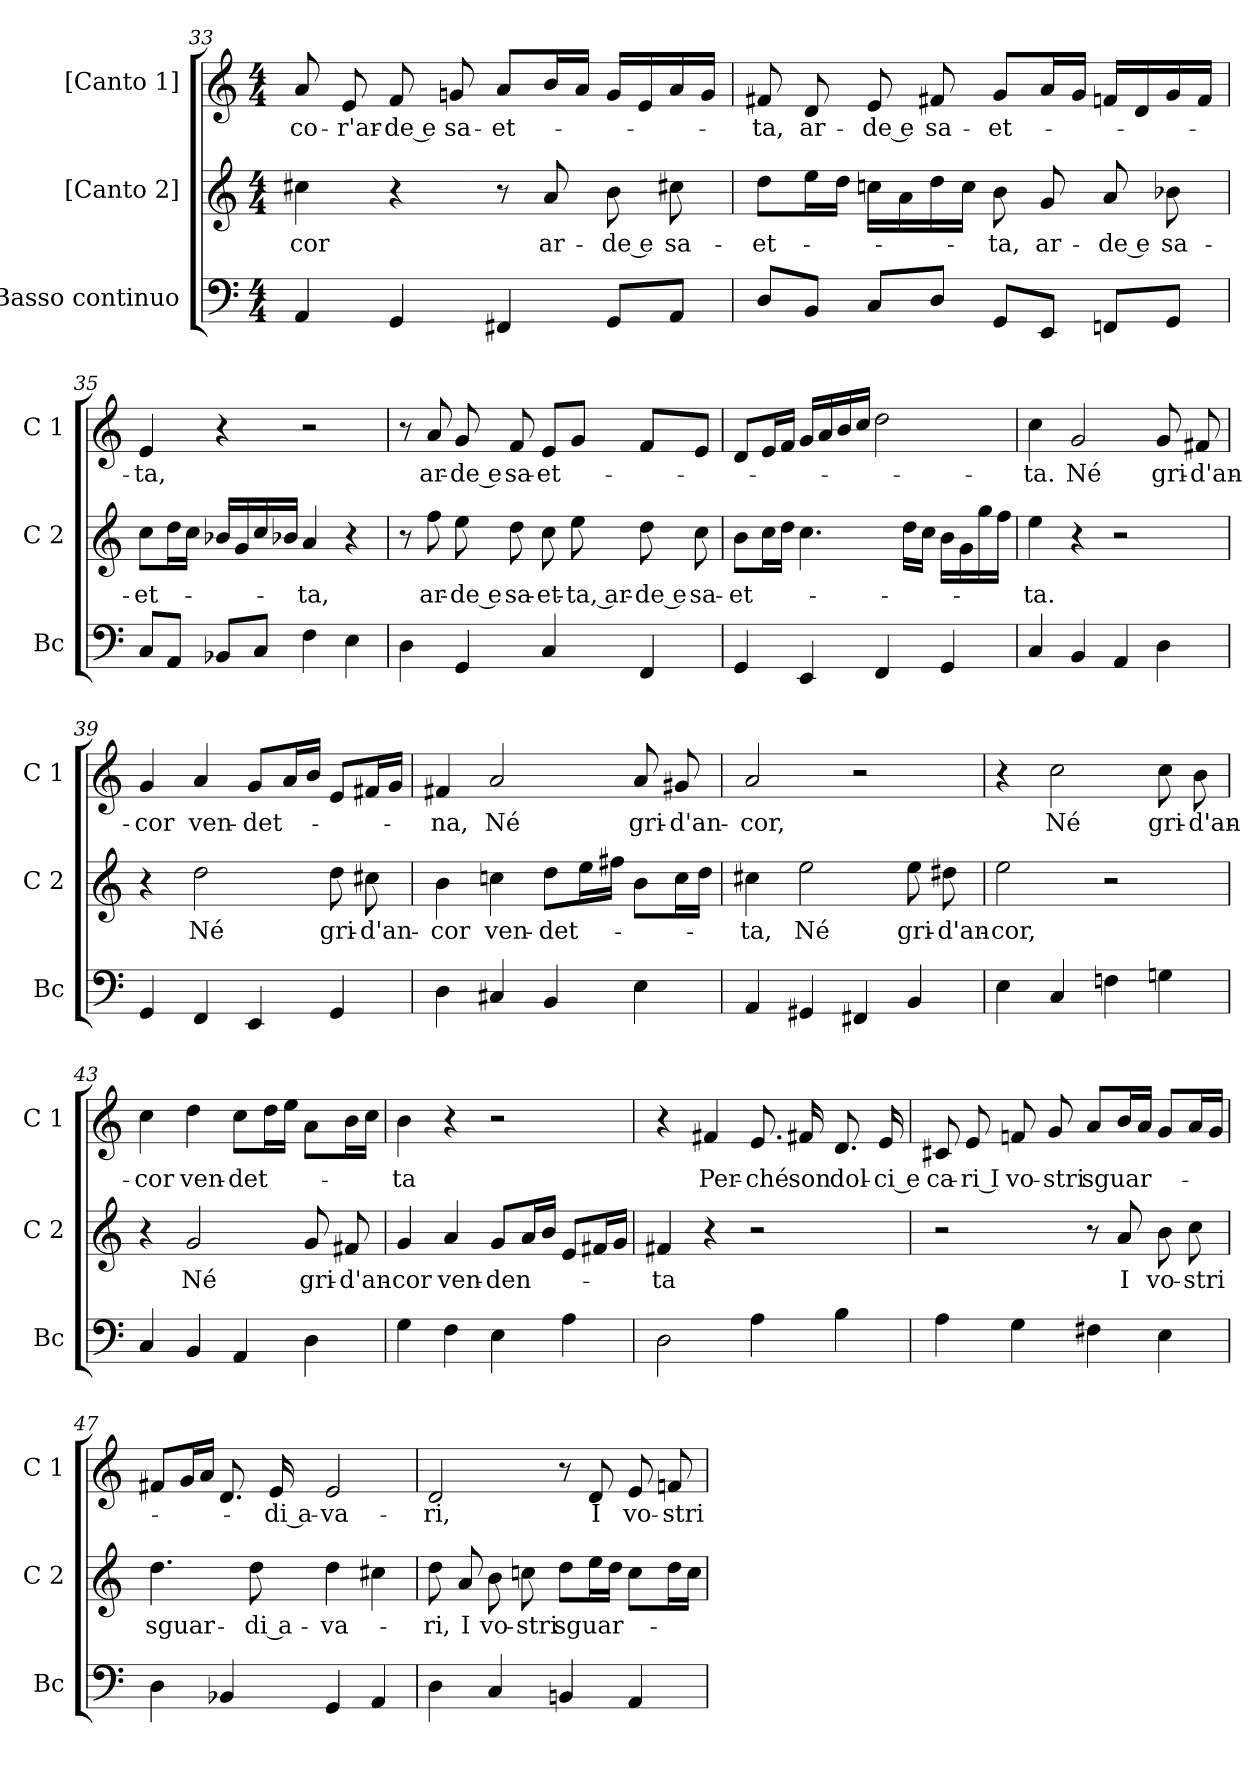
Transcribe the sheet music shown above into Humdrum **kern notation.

**kern	**kern	**text	**kern	**text
*part3	*part2	*part2	*part1	*part1
*staff3	*staff2	*staff2	*staff1	*staff1
*I"Basso continuo	*I"[Canto 2]	*	*I"[Canto 1]	*
*I'Bc	*I'C 2	*	*I'C 1	*
*clefF4	*clefG2	*	*clefG2	*
*k[]	*k[]	*	*k[]	*
*C:	*C:	*	*C:	*
*M4/4	*M4/4	*	*M4/4	*
=33	=33	=33	=33	=33
4AA	4cc#X	cor	8a	co-
.	.	.	8e	-r'ar-
4GG	4r	.	8f	-de e
.	.	.	8gn	sa-
4FF#X	8r	.	8aL	-et-
.	8a	ar-	16bL	.
.	.	.	16aJJ	.
8GGL	8b	-de e	16gLL	.
.	.	.	16e	.
8AAJ	8cc#X	sa-	16a	.
.	.	.	16gJJ	.
=34	=34	=34	=34	=34
8DL	8ddL	-et-	8f#X	-ta,
8BBJ	16eeL	.	8d	ar-
.	16ddJJ	.	.	.
8CL	16ccnLL	.	8e	-de e
.	16a	.	.	.
8DJ	16dd	.	8f#X	sa-
.	16ccJJ	.	.	.
8GGL	8b	-ta,	8gL	-et-
8EEJ	8g	ar-	16aL	.
.	.	.	16gJJ	.
8FFnL	8a	-de e	16fnLL	.
.	.	.	16d	.
8GGJ	8b-X	sa-	16g	.
.	.	.	16fJJ	.
=35	=35	=35	=35	=35
8CL	8ccL	-et-	4e	-ta,
8AAJ	16ddL	.	.	.
.	16ccJJ	.	.	.
8BB-XL	16b-XLL	.	4r	.
.	16g	.	.	.
8CJ	16cc	.	.	.
.	16b-XJJ	.	.	.
4F	4a	-ta,	2r	.
4E	4r	.	.	.
=36	=36	=36	=36	=36
4D	8r	.	8r	.
.	8ff	ar-	8a	ar-
4GG	8ee	-de e	8g	-de e
.	8dd	sa-	8f	sa-
4C	8cc	-et-	8eL	-et-
.	8ee	-ta, ar-	8gJ	.
4FF	8dd	-de e	8fL	.
.	8cc	sa-	8eJ	.
=37	=37	=37	=37	=37
4GG	8bL	-et-	8dL	.
.	16ccL	.	16eL	.
.	16ddJJ	.	16fJJ	.
4EE	4.cc	.	16gLL	.
.	.	.	16a	.
.	.	.	16b	.
.	.	.	16ccJJ	.
4FF	.	.	2dd	.
.	16ddLL	.	.	.
.	16ccJJ	.	.	.
4GG	16bLL	.	.	.
.	16g	.	.	.
.	16gg	.	.	.
.	16ffJJ	.	.	.
=38	=38	=38	=38	=38
4C	4ee	-ta.	4cc	-ta.
4BB	4r	.	2g	Né
4AA	2r	.	.	.
4D	.	.	8g	gri-
.	.	.	8f#X	-d'an-
=39	=39	=39	=39	=39
4GG	4r	.	4g	-cor
4FF	2dd	Né	4a	ven-
4EE	.	.	8gL	-det-
.	.	.	16aL	.
.	.	.	16bJJ	.
4GG	8dd	gri-	8eL	.
.	8cc#X	-d'an-	16f#XL	.
.	.	.	16gJJ	.
=40	=40	=40	=40	=40
4D	4b	-cor	4f#X	-na,
4C#X	4ccn	ven-	2a	Né
4BB	8ddL	-det-	.	.
.	16eeL	.	.	.
.	16ff#XJJ	.	.	.
4E	8bL	.	8a	gri-
.	16ccL	.	8g#X	-d'an-
.	16ddJJ	.	.	.
=41	=41	=41	=41	=41
4AA	4cc#X	-ta,	2a	-cor,
4GG#X	2ee	Né	.	.
4FF#X	.	.	2r	.
4BB	8ee	gri-	.	.
.	8dd#X	-d'an-	.	.
=42	=42	=42	=42	=42
4E	2ee	-cor,	4r	.
4C	.	.	2cc	Né
4Fn	2r	.	.	.
4Gn	.	.	8cc	gri-
.	.	.	8b	-d'an-
=43	=43	=43	=43	=43
4C	4r	.	4cc	-cor
4BB	2g	Né	4dd	ven-
4AA	.	.	8ccL	-det-
.	.	.	16ddL	.
.	.	.	16eeJJ	.
4D	8g	gri-	8aL	.
.	8f#X	-d'an-	16bL	.
.	.	.	16ccJJ	.
=44	=44	=44	=44	=44
4G	4g	-cor	4b	-ta
4F	4a	ven-	4r	.
4E	8gL	-den-	2r	.
.	16aL	.	.	.
.	16bJJ	.	.	.
4A	8eL	.	.	.
.	16f#XL	.	.	.
.	16gJJ	.	.	.
=45	=45	=45	=45	=45
2D	4f#X	-ta	4r	.
.	4r	.	4f#X	Per-
4A	2r	.	8.e	-ché
.	.	.	16f#X	son
4B	.	.	8.d	dol-
.	.	.	16e	-ci e
=46	=46	=46	=46	=46
4A	2r	.	8c#X	ca-
.	.	.	8e	-ri I
4G	.	.	8fn	vo-
.	.	.	8g	-stri
4F#X	8r	.	8aL	sguar-
.	8a	I	16bL	.
.	.	.	16aJJ	.
4E	8b	vo-	8gL	.
.	8cc	-stri	16aL	.
.	.	.	16gJJ	.
=47	=47	=47	=47	=47
4D	4.dd	sguar-	8f#XL	.
.	.	.	16gL	.
.	.	.	16aJJ	.
4BB-X	.	.	8.d	.
.	8dd	-di a-	.	.
.	.	.	16e	-di a-
4GG	4dd	-va-	2e	-va-
4AA	4cc#X	.	.	.
=48	=48	=48	=48	=48
4D	8dd	-ri,	2d	-ri,
.	8a	I	.	.
4C	8b	vo-	.	.
.	8ccn	-stri	.	.
4BBn	8ddL	sguar-	8r	.
.	16eeL	.	8d	I
.	16ddJJ	.	.	.
4AA	8ccL	.	8e	vo-
.	16ddL	.	8fn	-stri
.	16ccJJ	.	.	.
=	=	=	=	=
*-	*-	*-	*-	*-
